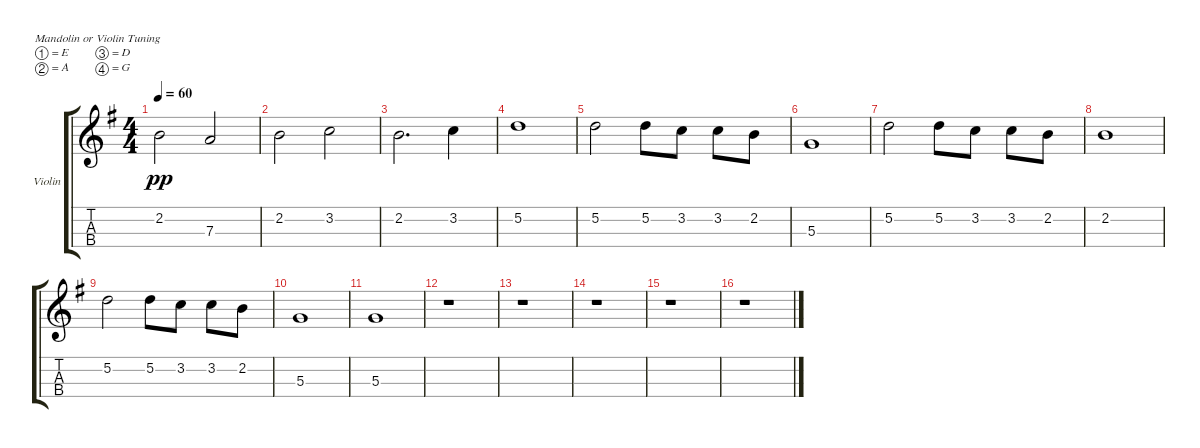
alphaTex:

\defaultSystemsLayout 4
\bracketExtendMode groupsimilarinstruments
\firstSystemTrackNameOrientation horizontal
\otherSystemsTrackNameOrientation horizontal
\track ("Violin 2" "Violin") {instrument violin}
\staff {score tabs}
\tuning (E5 A4 D4 G3)
\ts (4 4)
\tempo 60
\clef g2
\scale
0.333333
\ks eminor
2.2.2{dy pp} 7.3.2 |
\scale
0.333333 2.2.2 3.2.2 |
\scale
0.333333 2.2.2{d} 3.2.4 |
\scale
0.333333 5.2.1 |
\scale
0.333333 5.2.2 5.2.8 3.2.8 3.2.8 2.2.8 |
\scale
0.333333 5.3.1 |
\scale
0.333333 5.2.2 5.2.8 3.2.8 3.2.8 2.2.8 |
\scale
0.333333 2.2.1 |
\scale
0.333333 5.2.2 5.2.8 3.2.8 3.2.8 2.2.8 |
\scale
0.333333 5.3.1 |
\scale
0.333333 5.3.1 |
\scale
0.333333 r.1 |
\scale
0.333333 r.1 |
\scale
0.333333 r.1 |
\scale
0.333333 r.1 |
\scale
0.333333 r.1
